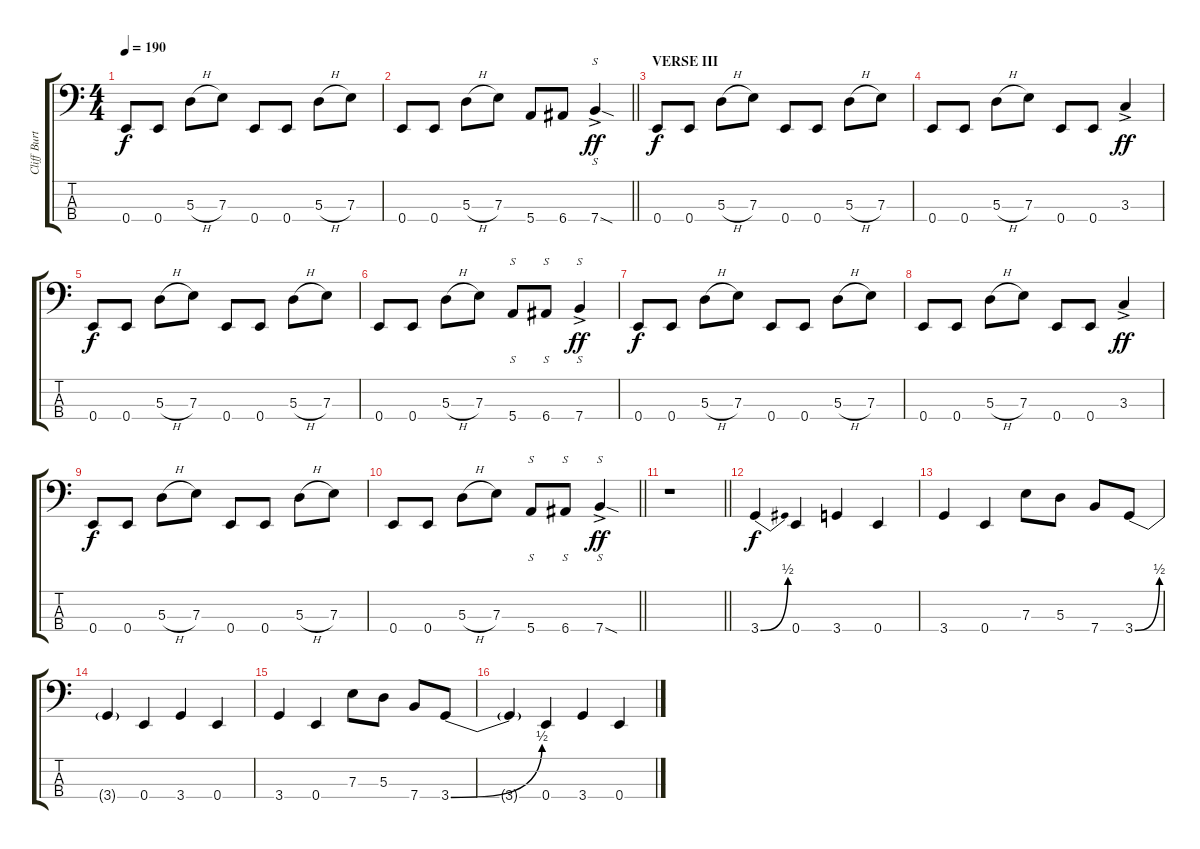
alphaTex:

\track ("Cliff Burton - bass guitar" "Cliff Burt") {instrument electricbassfinger}
\staff {score tabs}
\tuning (G2 D2 A1 E1) {hide}
\ts (4 4)
\tempo 190
\clef f4
\ks c
0.4.8{dy f} 0.4.8 5.3{h}.8 7.3.8 0.4.8 0.4.8 5.3{h}.8 7.3.8 |
\barLineRight lightlight
0.4.8 0.4.8 5.3{h}.8 7.3.8 5.4.8 6.4.8 7.4{sod ac}.4{s dy ff} |
\section ("" "VERSE III")
0.4.8{dy f} 0.4.8 5.3{h}.8 7.3.8 0.4.8 0.4.8 5.3{h}.8 7.3.8 |
0.4.8 0.4.8 5.3{h}.8 7.3.8 0.4.8 0.4.8 3.3{ac}.4{dy ff} |
0.4.8{dy f} 0.4.8 5.3{h}.8 7.3.8 0.4.8 0.4.8 5.3{h}.8 7.3.8 |
0.4.8 0.4.8 5.3{h}.8 7.3.8 5.4.8{s} 6.4.8{s} 7.4{ac}.4{s dy ff} |
0.4.8{dy f} 0.4.8 5.3{h}.8 7.3.8 0.4.8 0.4.8 5.3{h}.8 7.3.8 |
0.4.8 0.4.8 5.3{h}.8 7.3.8 0.4.8 0.4.8 3.3{ac}.4{dy ff} |
0.4.8{dy f} 0.4.8 5.3{h}.8 7.3.8 0.4.8 0.4.8 5.3{h}.8 7.3.8 |
\barLineRight lightlight
0.4.8 0.4.8 5.3{h}.8 7.3.8 5.4.8{s} 6.4.8{s} 7.4{sod ac}.4{s dy ff} |
\barLineRight lightlight
r.1 |
\section ("" "")
3.4{be (bend 0 0 60 2)}.4{dy f} 0.4.4 3.4.4 0.4.4 |
3.4.4 0.4.4 7.3.8 5.3.8 7.4.8 3.4{be (bend 0 0 60 2)}.8 |
3.4{t}.4 0.4.4 3.4.4 0.4.4 |
3.4.4 0.4.4 7.3.8 5.3.8 7.4.8 3.4{be (bend 0 0 60 2)}.8 |
3.4{t}.4 0.4.4 3.4.4 0.4.4
